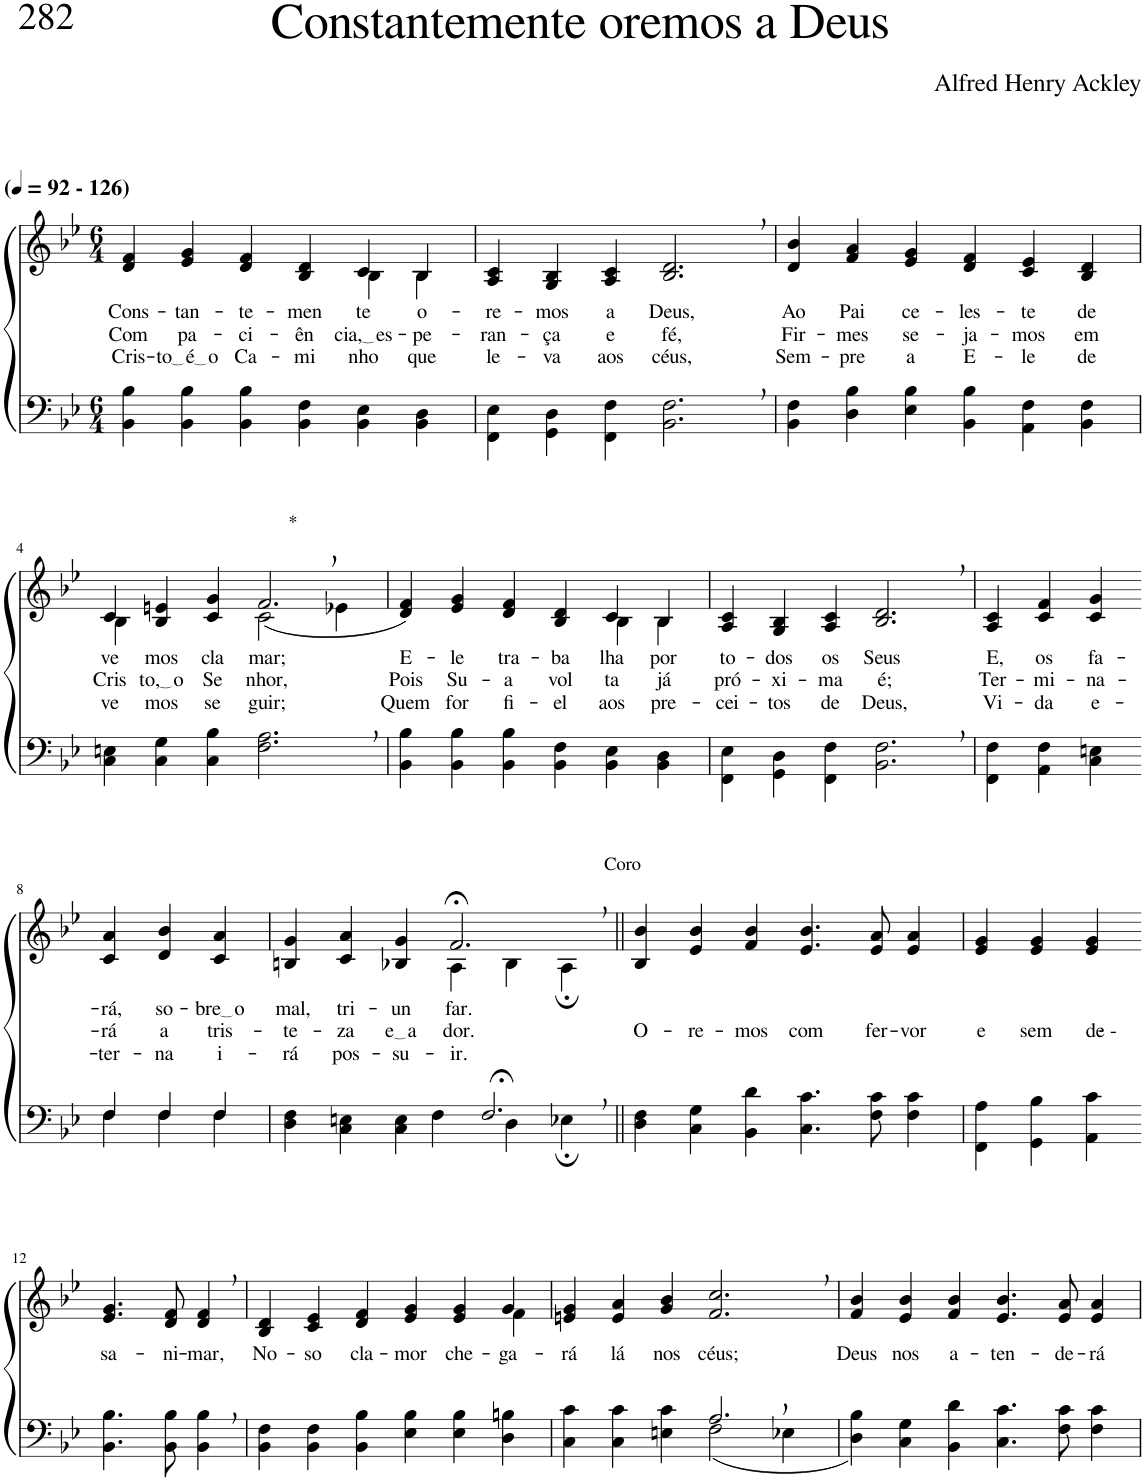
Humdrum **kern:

**kern	**kern	**text	**text	**text
*part2	*part1	*part1	*part1	*part1
*staff2	*staff1	*staff1	*staff1	*staff1
*I"Parte III e IV	*I"Parte I e II	*	*	*
*clefF4	*clefG2	*	*	*
*Trd-1c-2	*Trd-1c-2	*	*	*
*k[b-e-]	*k[b-e-]	*	*	*
*M6/4	*M6/4	*	*	*
*MM92	*MM92	*	*	*
=1	=1	=1	=1	=1
!	!LO:TX:a:B:t=(	!	!	!
!	!LO:TX:a:B:t=- 126)	!	!	!
!	!	!LO:LY:b	!LO:LY:b	!LO:LY:b
*	*^	*	*	*
4BB-\ 4B-\	4d/ 4f/	1ryy	Cons-	Com	Cris-
!	!	!	!LO:LY:b	!LO:LY:b	!LO:LY:b
4BB-\ 4B-\	4e-/ 4g/	.	-tan-	pa-	to é o
!	!	!	!LO:LY:b	!LO:LY:b	!LO:LY:b
4BB-\ 4B-\	4d/ 4f/	.	-te-	-ci-	Ca-
!	!	!	!LO:LY:b	!LO:LY:b	!LO:LY:b
4BB-\ 4F\	4B-/ 4d/	.	-men-	-ên-	-mi-
!	!	!	!LO:LY:b	!LO:LY:b	!LO:LY:b
4BB-\ 4E-\	4c/	4B-\	-te	cia, es	-nho
!	!	!	!LO:LY:b	!LO:LY:b	!LO:LY:b
4BB-\ 4D\	4B-/	4B-\	o-	-pe-	que
=2	=2	=2	=2	=2	=2
!	!	!	!LO:LY:b	!LO:LY:b	!LO:LY:b
*	*v	*v	*	*	*
4FF\ 4E-\	4A/ 4c/	-re-	ran-	le-
!	!	!LO:LY:b	!LO:LY:b	!LO:LY:b
4GG\ 4D\	4G/ 4B-/	-mos	-ça	-va
!	!	!LO:LY:b	!LO:LY:b	!LO:LY:b
4FF\ 4F\	4A/ 4c/	a	e	aos
!	!	!LO:LY:b	!LO:LY:b	!LO:LY:b
2.BB-\, 2.F\,	2.B-/, 2.d/,	Deus,	fé,	céus,
=3	=3	=3	=3	=3
!	!	!LO:LY:b	!LO:LY:b	!LO:LY:b
4BB-\ 4F\	4d/ 4b-/	Ao	Fir-	Sem-
!	!	!LO:LY:b	!LO:LY:b	!LO:LY:b
4D\ 4B-\	4f/ 4a/	Pai	-mes	-pre
!	!	!LO:LY:b	!LO:LY:b	!LO:LY:b
4E-\ 4B-\	4e-/ 4g/	ce-	se-	a
!	!	!LO:LY:b	!LO:LY:b	!LO:LY:b
4BB-\ 4B-\	4d/ 4f/	-les-	-ja-	E-
!	!	!LO:LY:b	!LO:LY:b	!LO:LY:b
4AA\ 4F\	4c/ 4e-/	-te	-mos	-le
!	!	!LO:LY:b	!LO:LY:b	!LO:LY:b
4BB-\ 4F\	4B-/ 4d/	de-	em	de-
!!LO:LB:g=z
=4	=4	=4	=4	=4
*	*^	*	*	*
!	!	!	!LO:LY:b	!LO:LY:b	!LO:LY:b
*	*	*^	*	*	*
4C\ 4En\	4c/	4B-\	2.ryy	-ve-	-Cris-	-ve-
!	!	!	!	!LO:LY:b	!LO:LY:b	!LO:LY:b
4C\ 4G\	4B-/ 4en/	1ryy	.	-mos	to, o	-mos
!	!	!	!	!LO:LY:b	!LO:LY:b	!LO:LY:b
4C\ 4B-\	4c/ 4g/	.	.	cla-	Se-	se-
!	!LO:TX:a:t=*	!	!	!	!	!
!	!	!	!	!LO:LY:b	!LO:LY:b	!LO:LY:b
2.F\, 2.A\,	2.f,/	.	(2c\	-mar;	-nhor,	-guir;
.	.	4ryy	4e-X\	.	.	.
=5	=5	=5	=5	=5	=5	=5
!	!	!	!	!LO:LY:b	!LO:LY:b	!LO:LY:b
*	*	*v	*v	*	*	*
4BB-\ 4B-\	4d/ 4f/)	1ryy	-E-	Pois	Quem
!	!	!	!LO:LY:b	!LO:LY:b	!LO:LY:b
4BB-\ 4B-\	4e-/ 4g/	.	-le	Su-	for
!	!	!	!LO:LY:b	!LO:LY:b	!LO:LY:b
4BB-\ 4B-\	4d/ 4f/	.	tra-	-a	fi-
!	!	!	!LO:LY:b	!LO:LY:b	!LO:LY:b
4BB-\ 4F\	4B-/ 4d/	.	-ba-	vol-	-el
!	!	!	!LO:LY:b	!LO:LY:b	!LO:LY:b
4BB-\ 4E-\	4c/	4B-\	-lha	-ta	aos
!	!	!	!LO:LY:b	!LO:LY:b	!LO:LY:b
4BB-\ 4D\	4B-/	4B-\	por	já	pre-
=6	=6	=6	=6	=6	=6
!	!	!	!LO:LY:b	!LO:LY:b	!LO:LY:b
*	*v	*v	*	*	*
4FF\ 4E-\	4A/ 4c/	to-	pró-	-cei-
!	!	!LO:LY:b	!LO:LY:b	!LO:LY:b
4GG\ 4D\	4G/ 4B-/	-dos	-xi-	-tos
!	!	!LO:LY:b	!LO:LY:b	!LO:LY:b
4FF\ 4F\	4A/ 4c/	os	-ma	de
!	!	!LO:LY:b	!LO:LY:b	!LO:LY:b
2.BB-\, 2.F\,	2.B-/, 2.d/,	Seus	é;	Deus,
=7	=7	=7	=7	=7
!	!	!LO:LY:b	!LO:LY:b	!LO:LY:b
4FF\ 4F\	4A/ 4c/	E,	Ter-	Vi-
!	!	!LO:LY:b	!LO:LY:b	!LO:LY:b
4AA\ 4F\	4c/ 4f/	os	-mi-	-da
!	!	!LO:LY:b	!LO:LY:b	!LO:LY:b
4C\ 4En\	4c/ 4g/	fa-	-na-	e-
!!LO:LB:g=z
=8-	=8-	=8-	=8-	=8-
*^	*	*	*	*
!	!	!	!LO:LY:b	!LO:LY:b	!LO:LY:b
4F/	4F\	4c/ 4a/	-rá,	rá	-ter-
!	!	!	!LO:LY:b	!LO:LY:b	!LO:LY:b
4F/	4F\	4d/ 4b-/	so-	a	-na
!	!	!	!LO:LY:b	!LO:LY:b	!LO:LY:b
4F/	4F\	4c/ 4a/	bre o	tris-	i-
=9	=9	=9	=9	=9	=9
!	!	!	!LO:LY:b	!LO:LY:b	!LO:LY:b
*	*	*^	*	*	*
2.ryy	4D\ 4F\	4Bn/ 4g/	2.ryy	mal,	-te-	-rá
!	!	!	!	!LO:LY:b	!LO:LY:b	!LO:LY:b
.	4C\ 4En\	4c/ 4a/	.	tri-	-za	pos-
!	!	!	!	!LO:LY:b	!LO:LY:b	!LO:LY:b
.	4C\ 4E\	4B-X/ 4g/	.	-un-	e a	-su-
!	!	!	!	!	!LO:LY:b	!LO:LY:b
!	!	!	!	!LO:LY:b	!	!
2.F;<,/	4F\	2.f;<,/	4A\	far.	dor.	-ir.
.	4D\	.	4B-\	.	.	.
!	!	!	!LO:TX:a:t=Coro	!	!	!
.	4E-X;\	.	4A;\	.	.	.
=10||	=10||	=10||	=10||	=10||	=10||	=10||
!	!	!	!	!	!LO:LY:b	!
*v	*v	*	*	*	*	*
*	*v	*v	*	*	*
4D\ 4F\	4B-/ 4b-/	.	-O-	.
!	!	!	!LO:LY:b	!
4C\ 4G\	4e-/ 4b-/	.	-re-	.
!	!	!	!LO:LY:b	!
4BB-\ 4d\	4f/ 4b-/	.	-mos	.
!	!	!	!LO:LY:b	!
4.C\ 4.c\	4.e-/ 4.b-/	.	com	.
!	!	!	!LO:LY:b	!
8F\ 8c\	8e-/ 8a/	.	fer-	.
!	!	!	!LO:LY:b	!
4F\ 4c\	4e-/ 4a/	.	-vor	.
=11	=11	=11	=11	=11
!	!	!	!LO:LY:b	!
4FF\ 4A\	4e-/ 4g/	.	e	.
!	!	!	!LO:LY:b	!
4GG\ 4B-\	4e-/ 4g/	.	sem	.
!	!	!	!LO:LY:b	!
4AA\ 4c\	4e-/ 4g/	.	de --	.
!!LO:LB:g=z
=12-	=12-	=12-	=12-	=12-
!	!	!LO:LY:b	!	!
4.BB-\ 4.B-\	4.e-/ 4.g/	sa-	.	.
!	!	!LO:LY:b	!	!
8BB-\ 8B-\	8d/ 8f/	-ni-	.	.
!	!	!LO:LY:b	!	!
4BB-\, 4B-\,	4d/, 4f/,	-mar,	.	.
=13	=13	=13	=13	=13
!	!	!LO:LY:b	!	!
*	*^	*	*	*
4BB-\ 4F\	4B-/ 4d/	4ryy	No-	.	.
!	!	!	!LO:LY:b	!	!
*	*v	*v	*	*	*
4BB-\ 4F\	4c/ 4e-/	-so	.	.
!	!	!LO:LY:b	!	!
4BB-\ 4B-\	4d/ 4f/	cla-	.	.
!	!	!LO:LY:b	!	!
4E-\ 4B-\	4e-/ 4g/	-mor	.	.
!	!	!LO:LY:b	!	!
4E-\ 4B-\	4e-/ 4g/	che-	.	.
!	!	!LO:LY:b	!	!
*	*^	*	*	*
4D\ 4Bn\	4g/	4f\	-ga-	.	.
=14	=14	=14	=14	=14	=14
*^	*	*	*	*	*
!	!	!	!	!LO:LY:b	!	!
*	*	*v	*v	*	*	*
2.ryy	4C\ 4c\	4en/ 4g/	-rá	.	.
!	!	!	!LO:LY:b	!	!
.	4C\ 4c\	4e/ 4a/	lá	.	.
!	!	!	!LO:LY:b	!	!
.	4En\ 4c\	4g/ 4b-/	nos	.	.
!	!	!	!LO:LY:b	!	!
2.A,/	(2F\	2.f/, 2.cc/,	céus;	.	.
.	4E-X\	.	.	.	.
=15	=15	=15	=15	=15	=15
!	!	!	!LO:LY:b	!	!
*v	*v	*	*	*	*
4D\ 4B-\)	4f/ 4b-/	Deus	.	.
!	!	!LO:LY:b	!	!
4C\ 4G\	4e-/ 4b-/	nos	.	.
!	!	!LO:LY:b	!	!
4BB-\ 4d\	4f/ 4b-/	a-	.	.
!	!	!LO:LY:b	!	!
4.C\ 4.c\	4.e-/ 4.b-/	-ten-	.	.
!	!	!LO:LY:b	!	!
8F\ 8c\	8e-/ 8a/	-de-	.	.
!	!	!LO:LY:b	!	!
4F\ 4c\	4e-/ 4a/	-rá	.	.
=	=	=	=	=
*-	*-	*-	*-	*-
